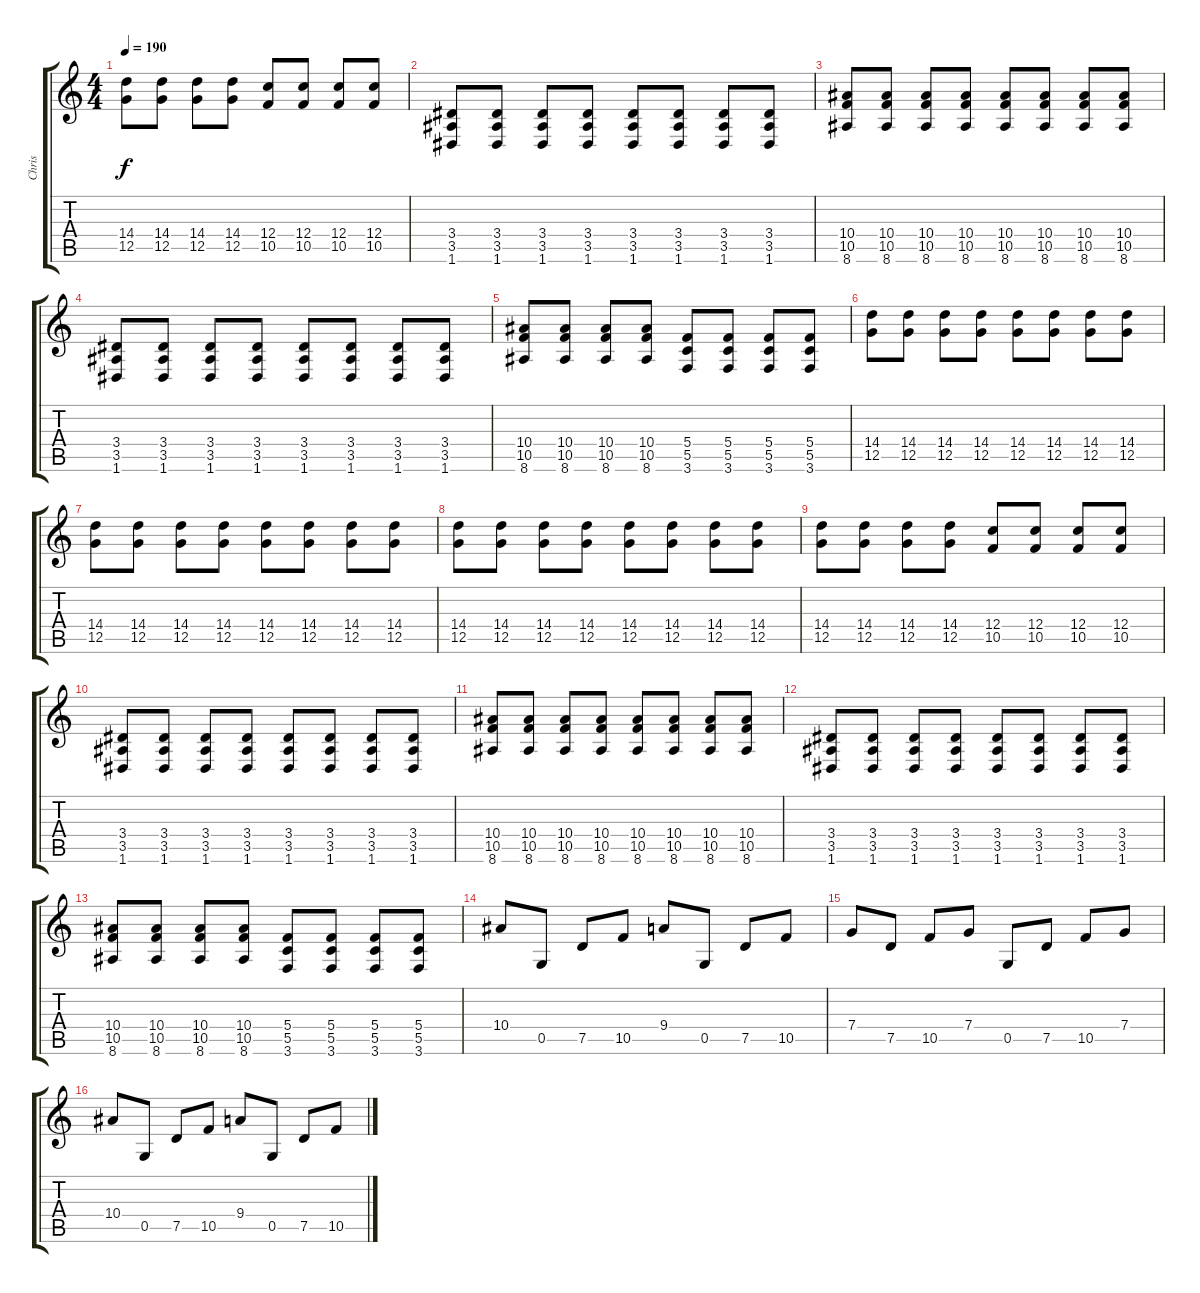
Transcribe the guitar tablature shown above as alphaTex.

\track ("Chris" "Chris") {instrument distortionguitar}
\staff {score tabs}
\tuning (D4 A3 F3 C3 G2 D2) {hide}
\ts (4 4)
\tempo 190
\clef g2
\ks c
(14.4 12.5).8{dy f} (14.4 12.5).8 (14.4 12.5).8 (14.4 12.5).8 (12.4 10.5).8 (12.4 10.5).8 (12.4 10.5).8 (12.4 10.5).8 |
(3.4 3.5 1.6).8 (3.4 3.5 1.6).8 (3.4 3.5 1.6).8 (3.4 3.5 1.6).8 (3.4 3.5 1.6).8 (3.4 3.5 1.6).8 (3.4 3.5 1.6).8 (3.4 3.5 1.6).8 |
(10.4 10.5 8.6).8 (10.4 10.5 8.6).8 (10.4 10.5 8.6).8 (10.4 10.5 8.6).8 (10.4 10.5 8.6).8 (10.4 10.5 8.6).8 (10.4 10.5 8.6).8 (10.4 10.5 8.6).8 |
(3.4 3.5 1.6).8 (3.4 3.5 1.6).8 (3.4 3.5 1.6).8 (3.4 3.5 1.6).8 (3.4 3.5 1.6).8 (3.4 3.5 1.6).8 (3.4 3.5 1.6).8 (3.4 3.5 1.6).8 |
(10.4 10.5 8.6).8 (10.4 10.5 8.6).8 (10.4 10.5 8.6).8 (10.4 10.5 8.6).8 (5.4 5.5 3.6).8 (5.4 5.5 3.6).8 (5.4 5.5 3.6).8 (5.4 5.5 3.6).8 |
(14.4 12.5).8{volume 12} (14.4 12.5).8 (14.4 12.5).8 (14.4 12.5).8 (14.4 12.5).8 (14.4 12.5).8 (14.4 12.5).8 (14.4 12.5).8 |
(14.4 12.5).8 (14.4 12.5).8 (14.4 12.5).8 (14.4 12.5).8 (14.4 12.5).8 (14.4 12.5).8 (14.4 12.5).8 (14.4 12.5).8 |
(14.4 12.5).8 (14.4 12.5).8 (14.4 12.5).8 (14.4 12.5).8 (14.4 12.5).8 (14.4 12.5).8 (14.4 12.5).8 (14.4 12.5).8 |
(14.4 12.5).8 (14.4 12.5).8 (14.4 12.5).8 (14.4 12.5).8 (12.4 10.5).8 (12.4 10.5).8 (12.4 10.5).8 (12.4 10.5).8 |
(3.4 3.5 1.6).8 (3.4 3.5 1.6).8 (3.4 3.5 1.6).8 (3.4 3.5 1.6).8 (3.4 3.5 1.6).8 (3.4 3.5 1.6).8 (3.4 3.5 1.6).8 (3.4 3.5 1.6).8 |
(10.4 10.5 8.6).8 (10.4 10.5 8.6).8 (10.4 10.5 8.6).8 (10.4 10.5 8.6).8 (10.4 10.5 8.6).8 (10.4 10.5 8.6).8 (10.4 10.5 8.6).8 (10.4 10.5 8.6).8 |
(3.4 3.5 1.6).8 (3.4 3.5 1.6).8 (3.4 3.5 1.6).8 (3.4 3.5 1.6).8 (3.4 3.5 1.6).8 (3.4 3.5 1.6).8 (3.4 3.5 1.6).8 (3.4 3.5 1.6).8 |
(10.4 10.5 8.6).8 (10.4 10.5 8.6).8 (10.4 10.5 8.6).8 (10.4 10.5 8.6).8 (5.4 5.5 3.6).8 (5.4 5.5 3.6).8 (5.4 5.5 3.6).8 (5.4 5.5 3.6).8 |
10.4.8 0.5.8 7.5.8 10.5.8 9.4.8 0.5.8 7.5.8 10.5.8 |
7.4.8 7.5.8 10.5.8 7.4.8 0.5.8 7.5.8 10.5.8 7.4.8 |
10.4.8 0.5.8 7.5.8 10.5.8 9.4.8 0.5.8 7.5.8 10.5.8
